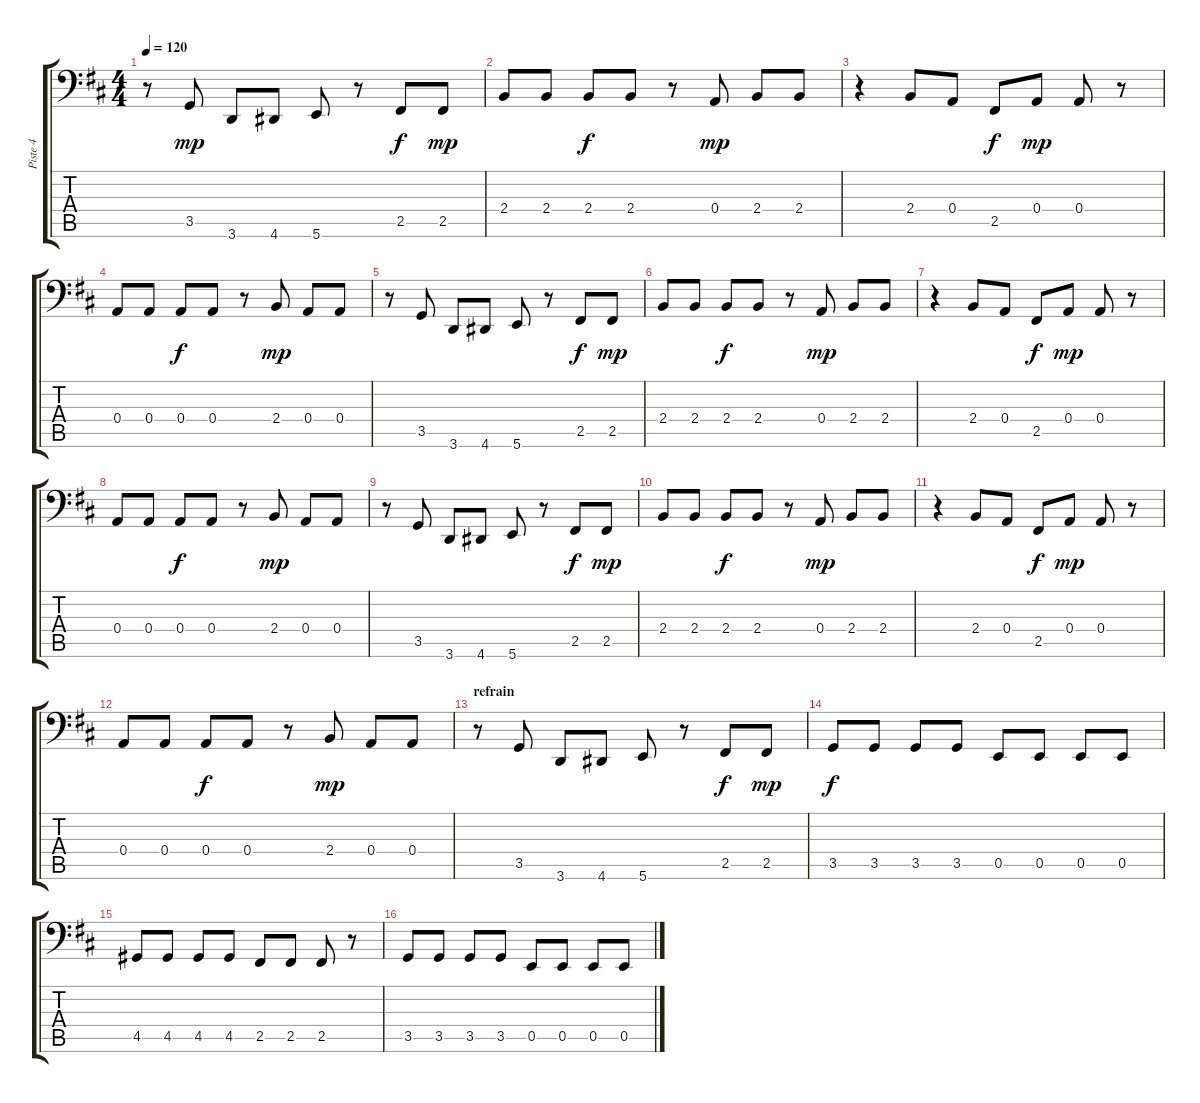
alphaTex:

\track ("Piste 4" "Piste 4") {instrument electricbassfinger}
\staff {score tabs}
\tuning (C3 G2 D2 A1 E1 B0) {hide}
\ts (4 4)
\tempo 120
\clef f4
\ks d
r.8{dy mp} 3.5.8 3.6.8 4.6.8 5.6.8 r.8 2.5.8{dy f} 2.5.8{dy mp} |
2.4.8 2.4.8 2.4.8{dy f} 2.4.8 r.8 0.4.8{dy mp} 2.4.8 2.4.8 |
r.4 2.4.8 0.4.8 2.5.8{dy f} 0.4.8{dy mp} 0.4.8 r.8 |
0.4.8 0.4.8 0.4.8{dy f} 0.4.8 r.8 2.4.8{dy mp} 0.4.8 0.4.8 |
r.8 3.5.8 3.6.8 4.6.8 5.6.8 r.8 2.5.8{dy f} 2.5.8{dy mp} |
2.4.8 2.4.8 2.4.8{dy f} 2.4.8 r.8 0.4.8{dy mp} 2.4.8 2.4.8 |
r.4 2.4.8 0.4.8 2.5.8{dy f} 0.4.8{dy mp} 0.4.8 r.8 |
0.4.8 0.4.8 0.4.8{dy f} 0.4.8 r.8 2.4.8{dy mp} 0.4.8 0.4.8 |
r.8 3.5.8 3.6.8 4.6.8 5.6.8 r.8 2.5.8{dy f} 2.5.8{dy mp} |
2.4.8 2.4.8 2.4.8{dy f} 2.4.8 r.8 0.4.8{dy mp} 2.4.8 2.4.8 |
r.4 2.4.8 0.4.8 2.5.8{dy f} 0.4.8{dy mp} 0.4.8 r.8 |
0.4.8 0.4.8 0.4.8{dy f} 0.4.8 r.8 2.4.8{dy mp} 0.4.8 0.4.8 |
\section ("" "refrain")
r.8 3.5.8 3.6.8 4.6.8 5.6.8 r.8 2.5.8{dy f} 2.5.8{dy mp} |
3.5.8{dy f} 3.5.8 3.5.8 3.5.8 0.5.8 0.5.8 0.5.8 0.5.8 |
4.5.8 4.5.8 4.5.8 4.5.8 2.5.8 2.5.8 2.5.8 r.8 |
3.5.8 3.5.8 3.5.8 3.5.8 0.5.8 0.5.8 0.5.8 0.5.8
